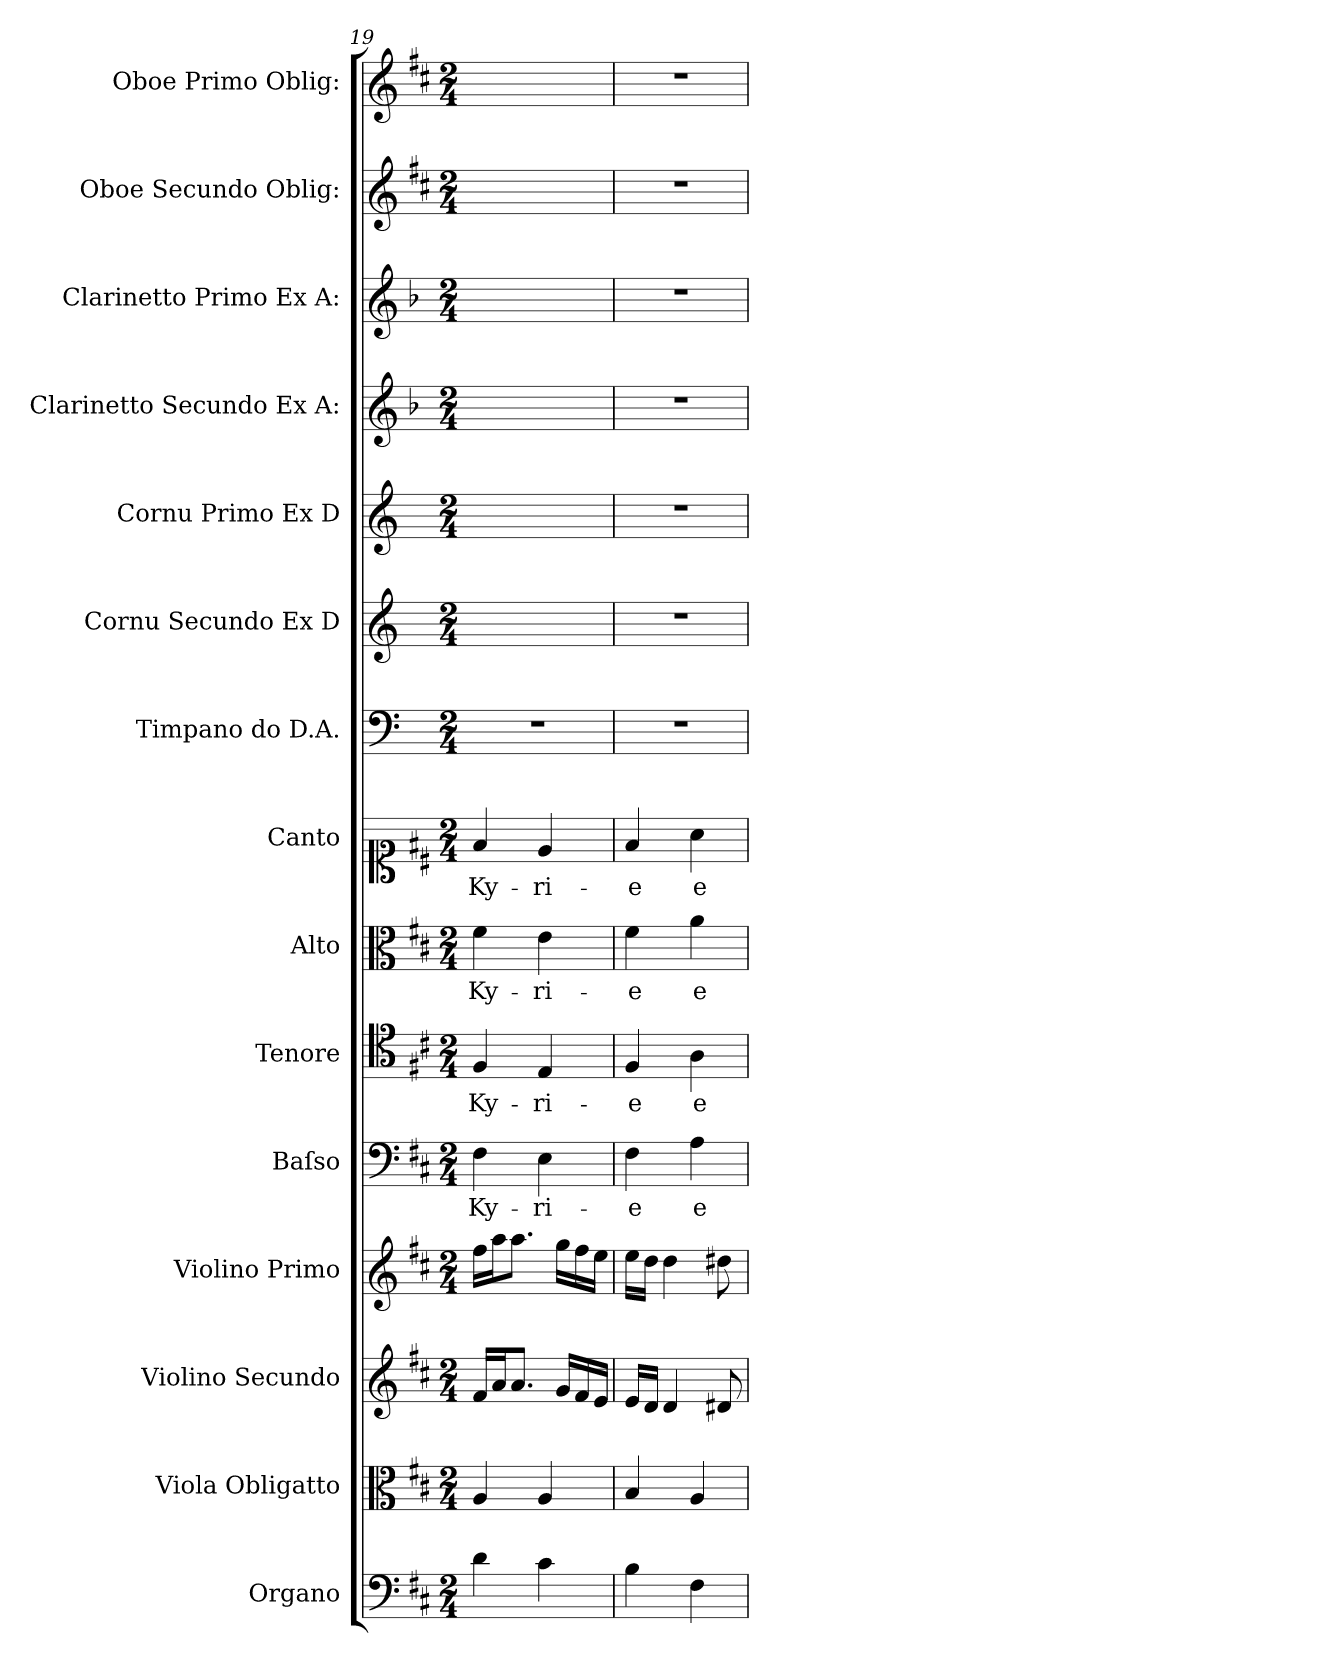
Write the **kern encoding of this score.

**kern	**kern	**kern	**kern	**kern	**text	**kern	**text	**kern	**text	**kern	**text	**kern	**kern	**kern	**kern	**kern	**kern	**kern
*part15	*part14	*part13	*part12	*part11	*part11	*part10	*part10	*part9	*part9	*part8	*part8	*part7	*part6	*part5	*part4	*part3	*part2	*part1
*staff15	*staff14	*staff13	*staff12	*staff11	*staff11	*staff10	*staff10	*staff9	*staff9	*staff8	*staff8	*staff7	*staff6	*staff5	*staff4	*staff3	*staff2	*staff1
*I"Organo	*I"Viola Obligatto	*I"Violino Secundo	*I"Violino Primo	*I"Baſso	*	*I"Tenore	*	*I"Alto	*	*I"Canto	*	*I"Timpano do D.A.	*I"Cornu Secundo Ex D	*I"Cornu Primo Ex D	*I"Clarinetto Secundo Ex A:	*I"Clarinetto Primo Ex A:	*I"Oboe Secundo Oblig:	*I"Oboe Primo Oblig:
*I'org	*I'vla obl	*I'vl 2	*I'vl 1	*I'B	*	*I'T	*	*I'A	*	*	*	*I'timp	*	*	*I'cl 2 in A	*I'cl 1 in A	*I'ob 2	*I'ob 1
*clefF4	*clefC3	*clefG2	*clefG2	*clefF4	*	*clefC4	*	*clefC3	*	*clefC1	*	*clefF4	*clefG2	*clefG2	*clefG2	*clefG2	*clefG2	*clefG2
*	*	*	*	*	*	*	*	*	*	*	*	*	*ITrd-1c-2	*ITrd-1c-2	*ITrd2c3	*ITrd2c3	*	*
*k[f#c#]	*k[f#c#]	*k[f#c#]	*k[f#c#]	*k[f#c#]	*	*k[f#c#]	*	*k[f#c#]	*	*k[f#c#]	*	*k[]	*k[f#c#]	*k[f#c#]	*k[f#c#]	*k[f#c#]	*k[f#c#]	*k[f#c#]
*D:	*D:	*D:	*D:	*D:	*	*D:	*	*D:	*	*D:	*	*	*	*	*D:	*D:	*D:	*D:
*M2/4	*M2/4	*M2/4	*M2/4	*M2/4	*	*M2/4	*	*M2/4	*	*M2/4	*	*M2/4	*M2/4	*M2/4	*M2/4	*M2/4	*M2/4	*M2/4
=19	=19	=19	=19	=19	=19	=19	=19	=19	=19	=19	=19	=19	=19	=19	=19	=19	=19	=19
4d\	4A/	16f#/LL	16ff#\LL	4F#\	Ky-	4F#/	Ky-	4f#\	Ky-	4f#/	Ky-	2r	2ryy	2ryy	2ryy	2ryy	2ryy	2ryy
.	.	16a/J	16aa\J	.	.	.	.	.	.	.	.	.	.	.	.	.	.	.
.	.	8.a/J	8.aa\J	.	.	.	.	.	.	.	.	.	.	.	.	.	.	.
4c#\	4A/	.	.	4E\	-ri-	4E/	-ri-	4e\	-ri-	4e/	-ri-	.	.	.	.	.	.	.
.	.	16g/LL	16gg\LL	.	.	.	.	.	.	.	.	.	.	.	.	.	.	.
.	.	16f#/	16ff#\	.	.	.	.	.	.	.	.	.	.	.	.	.	.	.
.	.	16e/JJ	16ee\JJ	.	.	.	.	.	.	.	.	.	.	.	.	.	.	.
=20	=20	=20	=20	=20	=20	=20	=20	=20	=20	=20	=20	=20	=20	=20	=20	=20	=20	=20
!	!	!	!	!	!	!	!	!	!	!	!	!	!LO:N:vis=1	!LO:N:vis=1	!LO:N:vis=1	!LO:N:vis=1	!LO:N:vis=1	!LO:N:vis=1
4B\	4B/	16e/LL	16ee\LL	4F#\	-e	4F#/	-e	4f#\	-e	4f#/	-e	2r	2r	2r	2r	2r	2r	2r
.	.	16d/JJ	16dd\JJ	.	.	.	.	.	.	.	.	.	.	.	.	.	.	.
.	.	4d/	4dd\	.	.	.	.	.	.	.	.	.	.	.	.	.	.	.
4F#\	4A/	.	.	4A\	e-	4A\	e-	4a\	e-	4a\	e-	.	.	.	.	.	.	.
.	.	8d#X/	8dd#X\	.	.	.	.	.	.	.	.	.	.	.	.	.	.	.
=	=	=	=	=	=	=	=	=	=	=	=	=	=	=	=	=	=	=
*-	*-	*-	*-	*-	*-	*-	*-	*-	*-	*-	*-	*-	*-	*-	*-	*-	*-	*-
